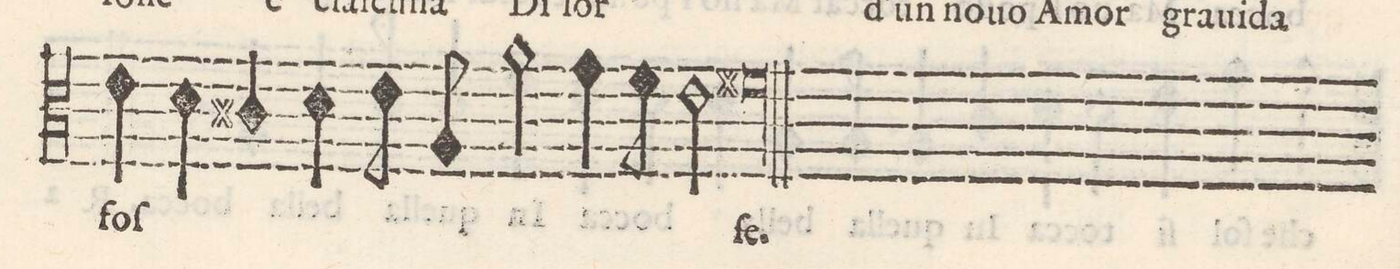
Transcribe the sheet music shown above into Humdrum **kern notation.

**kern	**text
*I"SESTO	*
*clefC3	*
*k[]	*
*M2/1	*
4e\	foſ-
4d\	.
=31-	=31-
4c#X/	.
4d\	.
8e\	.
8A/	.
2a\	.
8g\	.
8f\	.
2e\	.
=32-	=32-
0f#X	-ſe.
=-	=-
*-	*-
